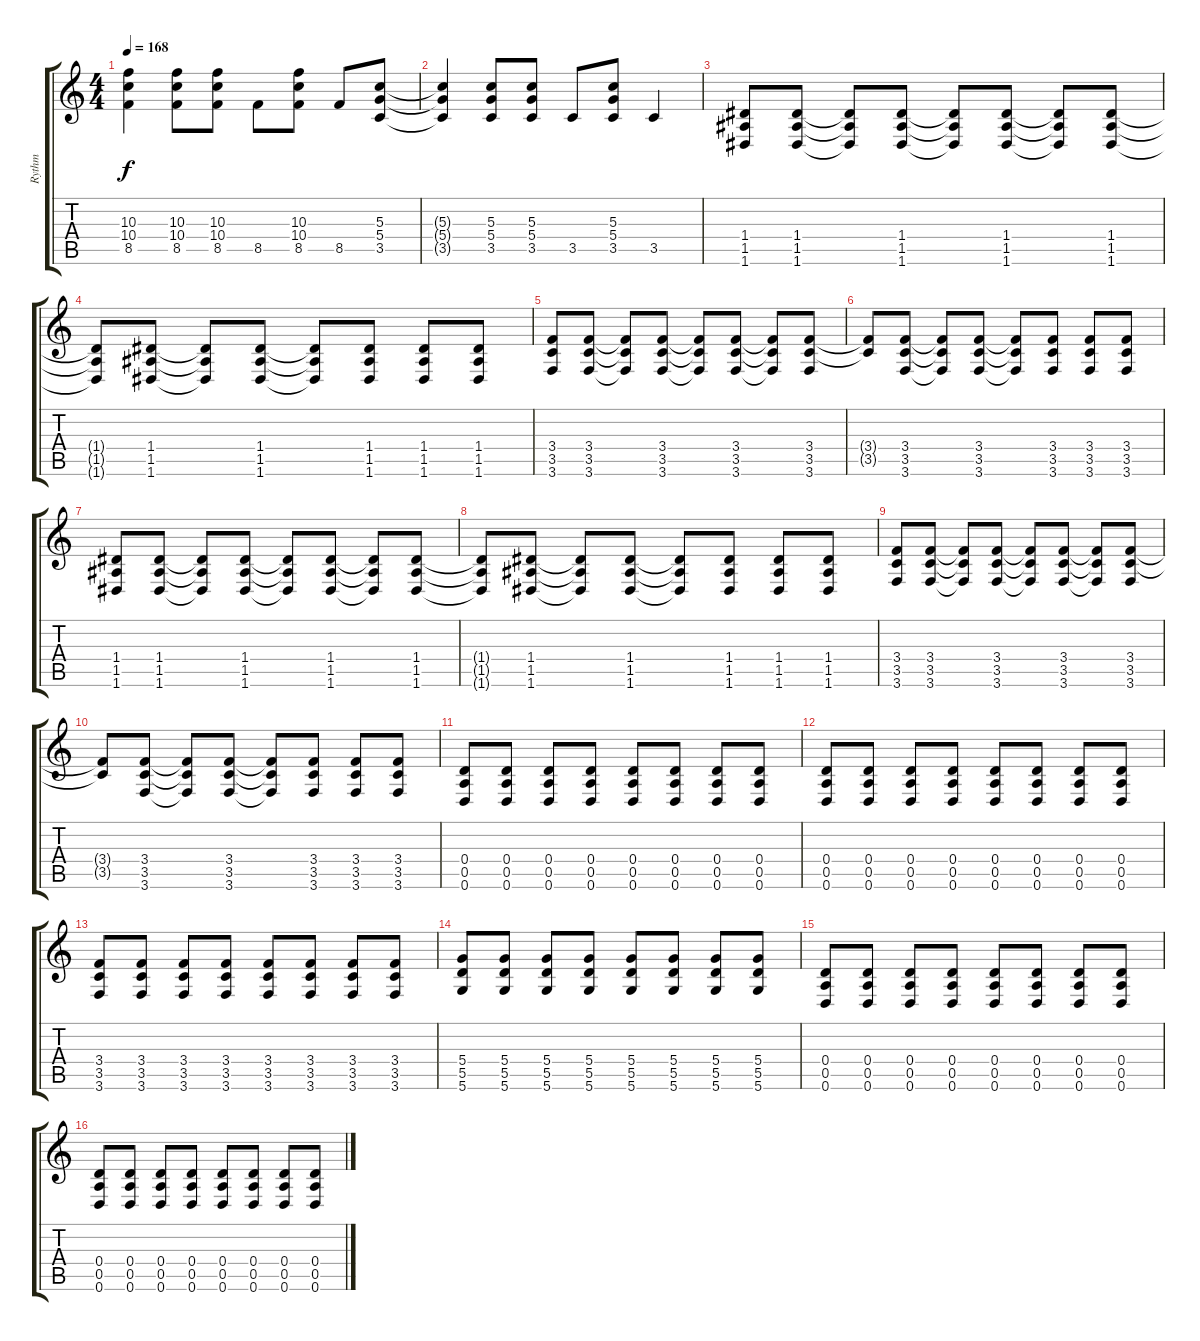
\track ("Rythm" "Rythm") {instrument overdrivenguitar}
\staff {score tabs}
\tuning (E4 B3 G3 D3 A2 D2) {hide}
\ts (4 4)
\tempo 168
\clef g2
\ks c
(10.3 10.4 8.5).4{dy f} (10.3 10.4 8.5).8 (10.3 10.4 8.5).8 8.5.8 (10.3 10.4 8.5).8 8.5.8 (5.3 5.4 3.5).8 |
(5.3{t} 5.4{t} 3.5{t}).4 (5.3 5.4 3.5).8 (5.3 5.4 3.5).8 3.5.8 (5.3 5.4 3.5).8 3.5.4 |
(1.4 1.5 1.6).8 (1.4 1.5 1.6).8 (1.4{t} 1.5{t} 1.6{t}).8 (1.4 1.5 1.6).8 (1.4{t} 1.5{t} 1.6{t}).8 (1.4 1.5 1.6).8 (1.4{t} 1.5{t} 1.6{t}).8 (1.4 1.5 1.6).8 |
(1.4{t} 1.5{t} 1.6{t}).8 (1.4 1.5 1.6).8 (1.4{t} 1.5{t} 1.6{t}).8 (1.4 1.5 1.6).8 (1.4{t} 1.5{t} 1.6{t}).8 (1.4 1.5 1.6).8 (1.4 1.5 1.6).8 (1.4 1.5 1.6).8 |
(3.4 3.5 3.6).8 (3.4 3.5 3.6).8 (3.4{t} 3.5{t} 3.6{t}).8 (3.4 3.5 3.6).8 (3.4{t} 3.5{t} 3.6{t}).8 (3.4 3.5 3.6).8 (3.4{t} 3.5{t} 3.6{t}).8 (3.4 3.5 3.6).8 |
(3.4{t} 3.5{t}).8 (3.4 3.5 3.6).8 (3.4{t} 3.5{t} 3.6{t}).8 (3.4 3.5 3.6).8 (3.4{t} 3.5{t} 3.6{t}).8 (3.4 3.5 3.6).8 (3.4 3.5 3.6).8 (3.4 3.5 3.6).8 |
(1.4 1.5 1.6).8 (1.4 1.5 1.6).8 (1.4{t} 1.5{t} 1.6{t}).8 (1.4 1.5 1.6).8 (1.4{t} 1.5{t} 1.6{t}).8 (1.4 1.5 1.6).8 (1.4{t} 1.5{t} 1.6{t}).8 (1.4 1.5 1.6).8 |
(1.4{t} 1.5{t} 1.6{t}).8 (1.4 1.5 1.6).8 (1.4{t} 1.5{t} 1.6{t}).8 (1.4 1.5 1.6).8 (1.4{t} 1.5{t} 1.6{t}).8 (1.4 1.5 1.6).8 (1.4 1.5 1.6).8 (1.4 1.5 1.6).8 |
(3.4 3.5 3.6).8 (3.4 3.5 3.6).8 (3.4{t} 3.5{t} 3.6{t}).8 (3.4 3.5 3.6).8 (3.4{t} 3.5{t} 3.6{t}).8 (3.4 3.5 3.6).8 (3.4{t} 3.5{t} 3.6{t}).8 (3.4 3.5 3.6).8 |
(3.4{t} 3.5{t}).8 (3.4 3.5 3.6).8 (3.4{t} 3.5{t} 3.6{t}).8 (3.4 3.5 3.6).8 (3.4{t} 3.5{t} 3.6{t}).8 (3.4 3.5 3.6).8 (3.4 3.5 3.6).8 (3.4 3.5 3.6).8 |
(0.4 0.5 0.6).8 (0.4 0.5 0.6).8 (0.4 0.5 0.6).8 (0.4 0.5 0.6).8 (0.4 0.5 0.6).8 (0.4 0.5 0.6).8 (0.4 0.5 0.6).8 (0.4 0.5 0.6).8 |
(0.4 0.5 0.6).8 (0.4 0.5 0.6).8 (0.4 0.5 0.6).8 (0.4 0.5 0.6).8 (0.4 0.5 0.6).8 (0.4 0.5 0.6).8 (0.4 0.5 0.6).8 (0.4 0.5 0.6).8 |
(3.4 3.5 3.6).8 (3.4 3.5 3.6).8 (3.4 3.5 3.6).8 (3.4 3.5 3.6).8 (3.4 3.5 3.6).8 (3.4 3.5 3.6).8 (3.4 3.5 3.6).8 (3.4 3.5 3.6).8 |
(5.4 5.5 5.6).8 (5.4 5.5 5.6).8 (5.4 5.5 5.6).8 (5.4 5.5 5.6).8 (5.4 5.5 5.6).8 (5.4 5.5 5.6).8 (5.4 5.5 5.6).8 (5.4 5.5 5.6).8 |
(0.4 0.5 0.6).8 (0.4 0.5 0.6).8 (0.4 0.5 0.6).8 (0.4 0.5 0.6).8 (0.4 0.5 0.6).8 (0.4 0.5 0.6).8 (0.4 0.5 0.6).8 (0.4 0.5 0.6).8 |
(0.4 0.5 0.6).8 (0.4 0.5 0.6).8 (0.4 0.5 0.6).8 (0.4 0.5 0.6).8 (0.4 0.5 0.6).8 (0.4 0.5 0.6).8 (0.4 0.5 0.6).8 (0.4 0.5 0.6).8
